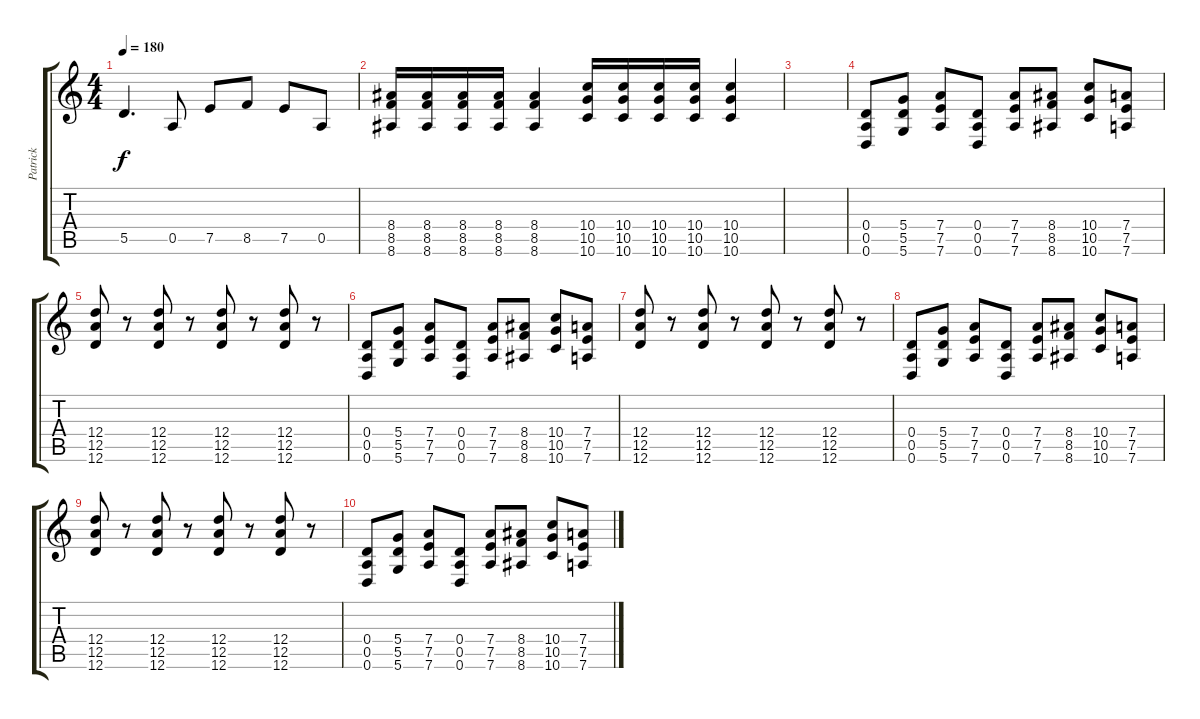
\track ("Patrick" "Patrick") {instrument distortionguitar}
\staff {score tabs}
\tuning (E4 B3 G3 D3 A2 D2) {hide}
\ts (4 4)
\tempo 180
\clef g2
\ks c
5.5.4{d dy f} 0.5.8 7.5.8 8.5.8 7.5.8 0.5.8 |
(8.4 8.5 8.6).16 (8.4 8.5 8.6).16 (8.4 8.5 8.6).16 (8.4 8.5 8.6).16 (8.4 8.5 8.6).4 (10.4 10.5 10.6).16 (10.4 10.5 10.6).16 (10.4 10.5 10.6).16 (10.4 10.5 10.6).16 (10.4 10.5 10.6).4 |
|
(0.4 0.5 0.6).8 (5.4 5.5 5.6).8 (7.4 7.5 7.6).8 (0.4 0.5 0.6).8 (7.4 7.5 7.6).8 (8.4 8.5 8.6).8 (10.4 10.5 10.6).8 (7.4 7.5 7.6).8 |
(12.4 12.5 12.6).8 r.8 (12.4 12.5 12.6).8 r.8 (12.4 12.5 12.6).8 r.8 (12.4 12.5 12.6).8 r.8 |
(0.4 0.5 0.6).8 (5.4 5.5 5.6).8 (7.4 7.5 7.6).8 (0.4 0.5 0.6).8 (7.4 7.5 7.6).8 (8.4 8.5 8.6).8 (10.4 10.5 10.6).8 (7.4 7.5 7.6).8 |
(12.4 12.5 12.6).8 r.8 (12.4 12.5 12.6).8 r.8 (12.4 12.5 12.6).8 r.8 (12.4 12.5 12.6).8 r.8 |
(0.4 0.5 0.6).8 (5.4 5.5 5.6).8 (7.4 7.5 7.6).8 (0.4 0.5 0.6).8 (7.4 7.5 7.6).8 (8.4 8.5 8.6).8 (10.4 10.5 10.6).8 (7.4 7.5 7.6).8 |
(12.4 12.5 12.6).8 r.8 (12.4 12.5 12.6).8 r.8 (12.4 12.5 12.6).8 r.8 (12.4 12.5 12.6).8 r.8 |
(0.4 0.5 0.6).8 (5.4 5.5 5.6).8 (7.4 7.5 7.6).8 (0.4 0.5 0.6).8 (7.4 7.5 7.6).8 (8.4 8.5 8.6).8 (10.4 10.5 10.6).8 (7.4 7.5 7.6).8
